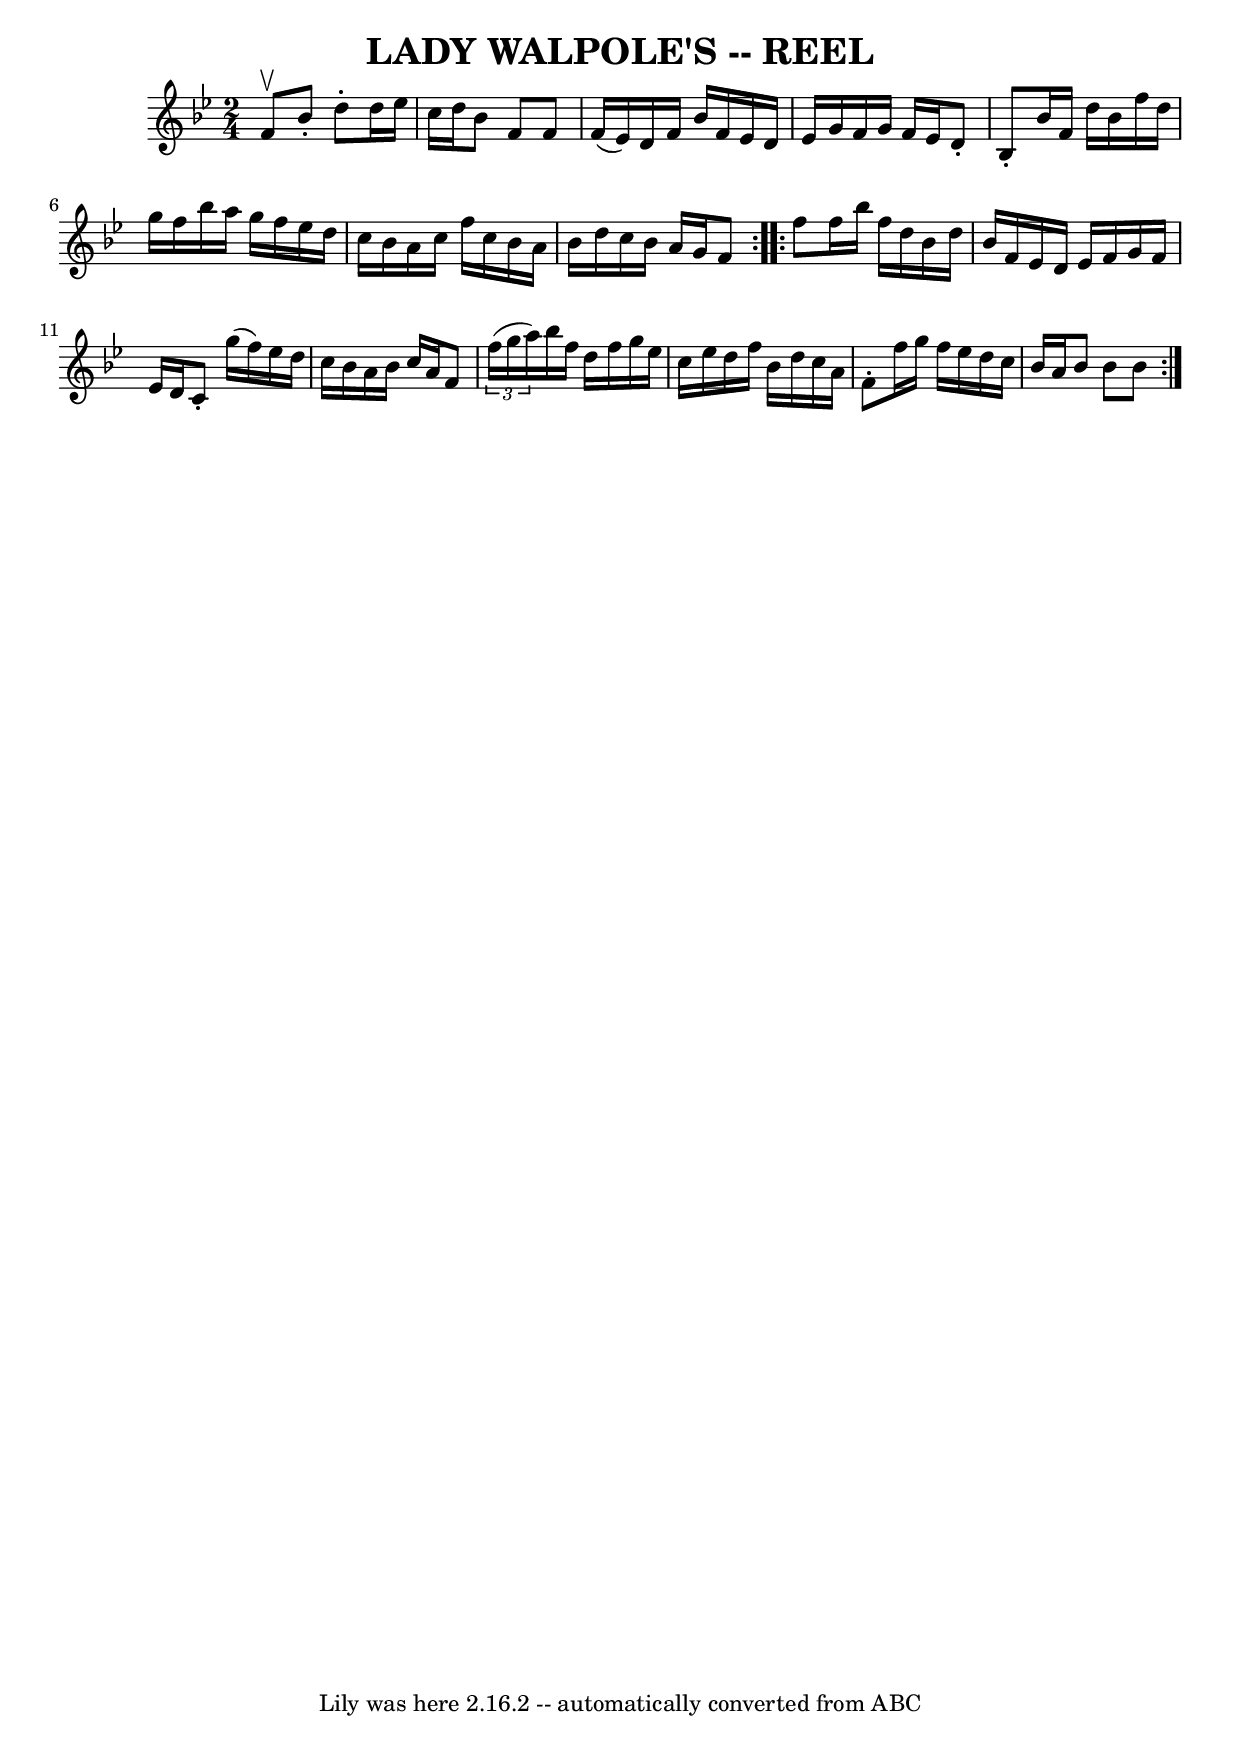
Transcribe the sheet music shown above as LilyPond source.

\version "2.7.40"
\include "Mammoth.ily"
\header {
	%% book = "Ryan's Mammoth Collection of Fiddle Tunes"
	crossRefNumber = "1"
	footnotes = "\\\\Often called Lady Washington's Reel or Boston Fancy\\\\LADY WALPOLE'S REEL. -- First couple cross over and balance, turn same;\\\\down the centre with partners, and back, (each remain on the others side\\\\of set until the foot) Ladies' chain. -- half promenade, half right and\\\\left to places."
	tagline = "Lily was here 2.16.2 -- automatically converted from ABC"
	title = "LADY WALPOLE'S -- REEL"
}
voicedefault =  {


\repeat volta 2 {
\time 2/4 
\key bes \major f'8^\upbow   |
 bes'8 -. d''8 -.   
d''16 ees''16 c''16 d''16    |
 bes'8 f'8 f'8 f'16 (
 ees'16)   |
 d'16 f'16 bes'16 f'16 ees'16 d'16    
ees'16 g'16    |
 f'16 g'16 f'16 ees'16 d'8 -. bes8 -. 
  |
 bes'16 f'16 d''16 bes'16 f''16 d''16 g''16    
f''16    |
 bes''16 a''16 g''16 f''16 ees''16 d''16    
c''16 bes'16    |
 a'16 c''16 f''16 c''16 bes'16 a'16 
 bes'16 d''16    |
 c''16 bes'16 a'16 g'16 f'8    }    
 \repeat volta 2 { f''8    |
 f''16 bes''16 f''16 d''16    
bes'16 d''16 bes'16 f'16    |
 ees'16 d'16 ees'16    
f'16 g'16 f'16 ees'16 d'16    |
 c'8 -. g''16 (f''16  
-) ees''16 d''16 c''16 bes'16    |
 a'16 bes'16 c''16  
 a'16 f'8    \times 2/3 { f''16 (g''16 a''16) }   |
     
bes''16 f''16 d''16 f''16 g''16 ees''16 c''16 ees''16    
|
 d''16 f''16 bes'16 d''16 c''16 a'16 f'8 -.   
|
 f''16 g''16 f''16 ees''16 d''16 c''16 bes'16    
a'16    |
 bes'8 bes'8 bes'8    }   
}

\score{
    <<

	\context Staff="default"
	{
	    \voicedefault 
	}

    >>
	\layout {
	}
	\midi {}
}
